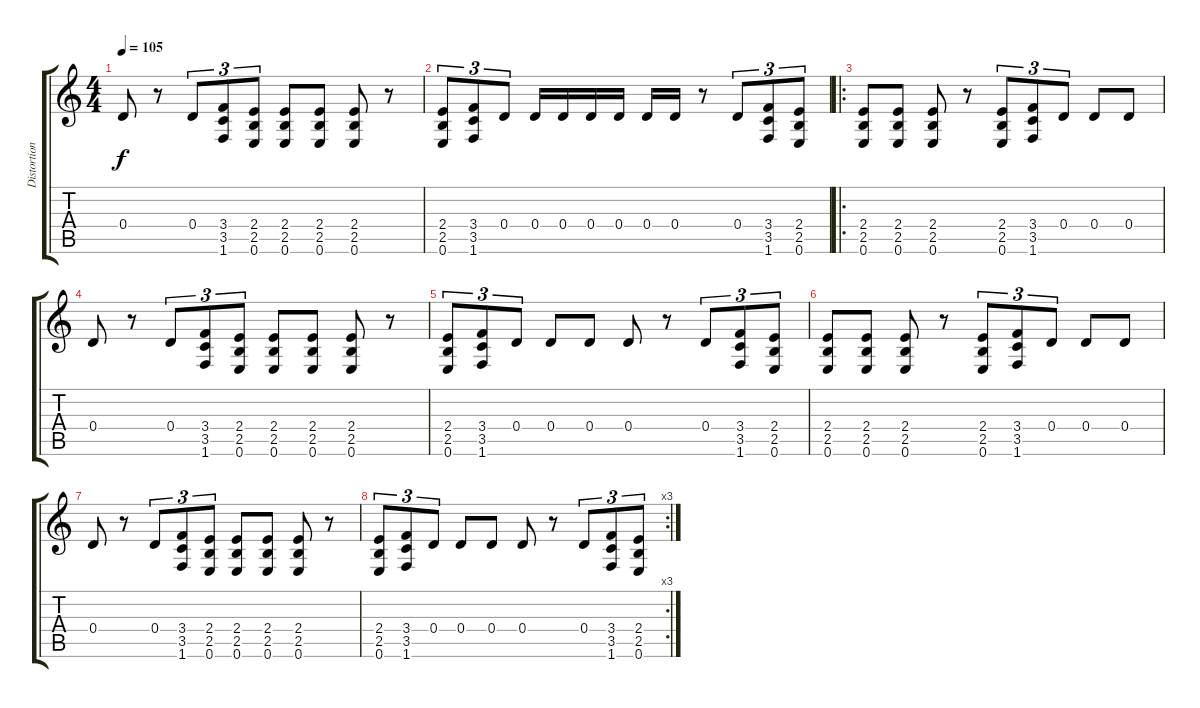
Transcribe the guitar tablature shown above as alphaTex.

\track ("Distortion" "Distortion") {instrument distortionguitar}
\staff {score tabs}
\tuning (E4 B3 G3 D3 A2 E2) {hide}
\ts (4 4)
\tempo 105
\clef g2
\ks c
0.4.8{dy f} r.8 0.4.8{tu (3 2)} (3.4 3.5 1.6).8{tu (3 2)} (2.4 2.5 0.6).8{tu (3 2)} (2.4 2.5 0.6).8 (2.4 2.5 0.6).8 (2.4 2.5 0.6).8 r.8 |
(2.4 2.5 0.6).8{tu (3 2)} (3.4 3.5 1.6).8{tu (3 2)} 0.4.8{tu (3 2)} 0.4.16 0.4.16 0.4.16 0.4.16 0.4.16 0.4.16 r.8 0.4.8{tu (3 2)} (3.4 3.5 1.6).8{tu (3 2)} (2.4 2.5 0.6).8{tu (3 2)} |
\ro
(2.4 2.5 0.6).8 (2.4 2.5 0.6).8 (2.4 2.5 0.6).8 r.8 (2.4 2.5 0.6).8{tu (3 2)} (3.4 3.5 1.6).8{tu (3 2)} 0.4.8{tu (3 2)} 0.4.8 0.4.8 |
0.4.8 r.8 0.4.8{tu (3 2)} (3.4 3.5 1.6).8{tu (3 2)} (2.4 2.5 0.6).8{tu (3 2)} (2.4 2.5 0.6).8 (2.4 2.5 0.6).8 (2.4 2.5 0.6).8 r.8 |
(2.4 2.5 0.6).8{tu (3 2)} (3.4 3.5 1.6).8{tu (3 2)} 0.4.8{tu (3 2)} 0.4.8 0.4.8 0.4.8 r.8 0.4.8{tu (3 2)} (3.4 3.5 1.6).8{tu (3 2)} (2.4 2.5 0.6).8{tu (3 2)} |
(2.4 2.5 0.6).8 (2.4 2.5 0.6).8 (2.4 2.5 0.6).8 r.8 (2.4 2.5 0.6).8{tu (3 2)} (3.4 3.5 1.6).8{tu (3 2)} 0.4.8{tu (3 2)} 0.4.8 0.4.8 |
0.4.8 r.8 0.4.8{tu (3 2)} (3.4 3.5 1.6).8{tu (3 2)} (2.4 2.5 0.6).8{tu (3 2)} (2.4 2.5 0.6).8 (2.4 2.5 0.6).8 (2.4 2.5 0.6).8 r.8 |
\rc 3
(2.4 2.5 0.6).8{tu (3 2)} (3.4 3.5 1.6).8{tu (3 2)} 0.4.8{tu (3 2)} 0.4.8 0.4.8 0.4.8 r.8 0.4.8{tu (3 2)} (3.4 3.5 1.6).8{tu (3 2)} (2.4 2.5 0.6).8{tu (3 2)}
